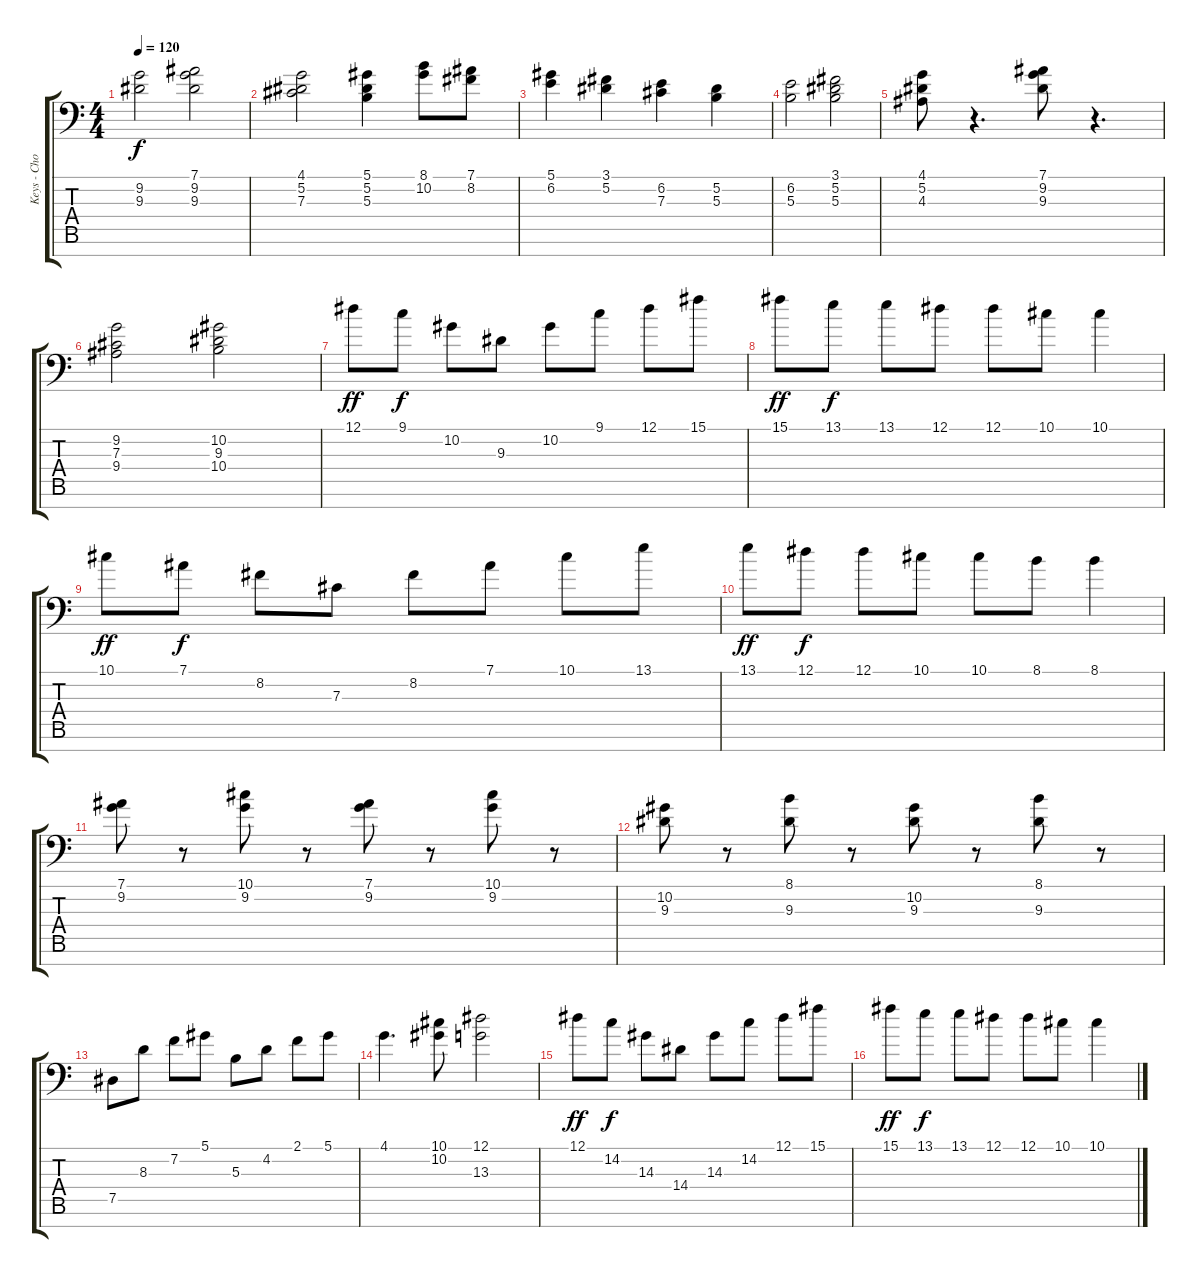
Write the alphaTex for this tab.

\track ("Keys - Chord I" "Keys - Cho") {instrument synthstrings1}
\staff {score tabs}
\tuning (Eb4 Bb3 Gb3 Db3 Ab2 Eb2 Bb1) {hide}
\ts (4 4)
\tempo 120
\clef f4
\ks c
(9.2 9.3).2{dy f} (7.1 9.2 9.3).2 |
(4.1 5.2 7.3).2 (5.1 5.2 5.3).4 (8.1 10.2).8 (7.1 8.2).8 |
(5.1 6.2).4 (3.1 5.2).4 (6.2 7.3).4 (5.2 5.3).4 |
(6.2 5.3).2 (3.1 5.2 5.3).2 |
(4.1 5.2 4.3).8 r.4{d} (7.1 9.2 9.3).8 r.4{d} |
(9.2 7.3 9.4).2 (10.2 9.3 10.4).2 |
12.1.8{dy ff} 9.1.8{dy f} 10.2.8 9.3.8 10.2.8 9.1.8 12.1.8 15.1.8 |
15.1.8{dy ff} 13.1.8{dy f} 13.1.8 12.1.8 12.1.8 10.1.8 10.1.4 |
10.1.8{dy ff} 7.1.8{dy f} 8.2.8 7.3.8 8.2.8 7.1.8 10.1.8 13.1.8 |
13.1.8{dy ff} 12.1.8{dy f} 12.1.8 10.1.8 10.1.8 8.1.8 8.1.4 |
(7.1 9.2).8 r.8 (10.1 9.2).8 r.8 (7.1 9.2).8 r.8 (10.1 9.2).8 r.8 |
(10.2 9.3).8 r.8 (8.1 9.3).8 r.8 (10.2 9.3).8 r.8 (8.1 9.3).8 r.8 |
7.5.8 8.3.8 7.2.8 5.1.8 5.3.8 4.2.8 2.1.8 5.1.8 |
4.1.4{d} (10.1 10.2).8 (12.1 13.3).2 |
12.1.8{dy ff} 14.2.8{dy f} 14.3.8 14.4.8 14.3.8 14.2.8 12.1.8 15.1.8 |
15.1.8{dy ff} 13.1.8{dy f} 13.1.8 12.1.8 12.1.8 10.1.8 10.1.4
